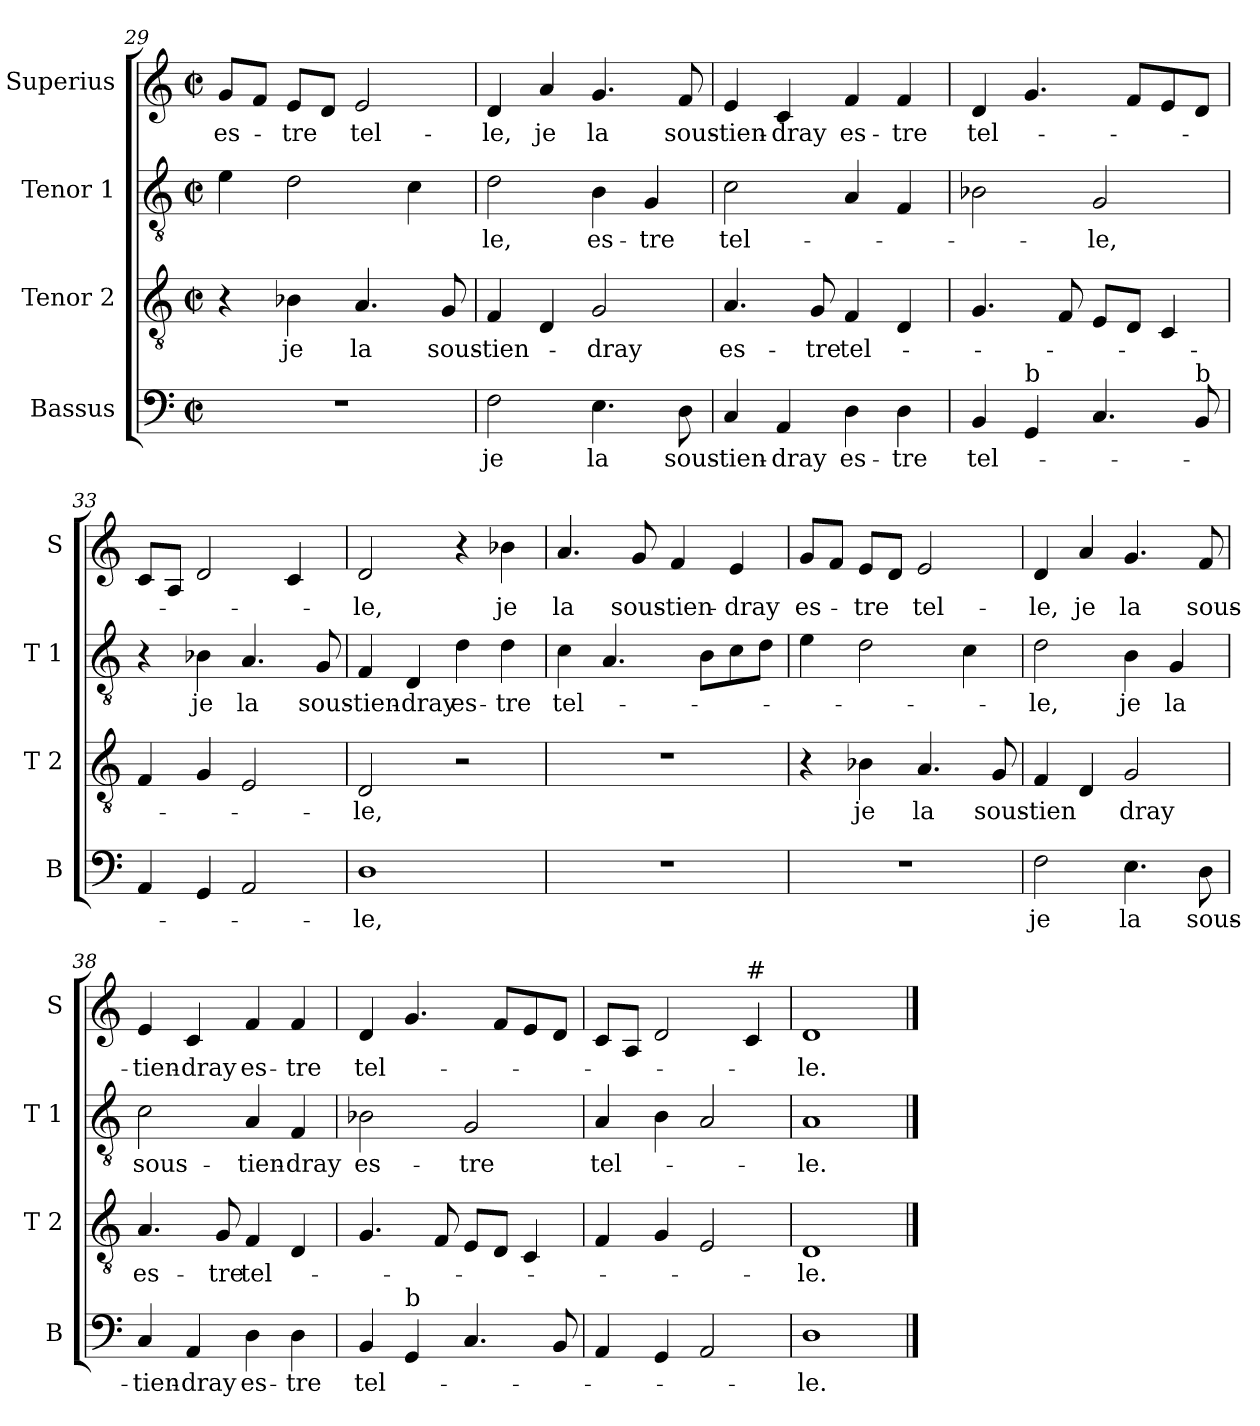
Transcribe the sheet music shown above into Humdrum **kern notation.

**kern	**text	**kern	**text	**kern	**text	**kern	**text
*part4	*part4	*part3	*part3	*part2	*part2	*part1	*part1
*staff4	*staff4	*staff3	*staff3	*staff2	*staff2	*staff1	*staff1
*I"Bassus	*	*I"Tenor 2	*	*I"Tenor 1	*	*I"Superius	*
*I'B	*	*I'T 2	*	*I'T 1	*	*I'S	*
*clefF4	*	*clefGv2	*	*clefGv2	*	*clefG2	*
*k[]	*	*k[]	*	*k[]	*	*k[]	*
*C:	*	*C:	*	*C:	*	*C:	*
*M2/2	*	*M2/2	*	*M2/2	*	*M2/2	*
*met(c|)	*	*met(c|)	*	*met(c|)	*	*met(c|)	*
=29	=29	=29	=29	=29	=29	=29	=29
1r	.	4r	.	4e\	.	8g/L	-es-
.	.	.	.	.	.	8f/J	.
.	.	4B-X\	je	2d\	.	8e/L	-tre
.	.	.	.	.	.	8d/J	.
.	.	4.A/	la	.	.	2e/	tel-
.	.	.	.	4c\	.	.	.
.	.	8G/	sous-	.	.	.	.
=30	=30	=30	=30	=30	=30	=30	=30
2F\	je	4F/	-tien-	2d\	-le,	4d/	-le,
.	.	4D/	.	.	.	4a/	je
4.E\	la	2G/	-dray	4B\	es-	4.g/	la
.	.	.	.	4G/	-tre	.	.
8D\	sous-	.	.	.	.	8f/	sous-
=31	=31	=31	=31	=31	=31	=31	=31
4C/	-tien-	4.A/	es-	2c\	tel-	4e/	-tien-
4AA/	-dray	.	.	.	.	4c/	-dray
.	.	8G/	-tre	.	.	.	.
4D\	es-	4F/	tel-	4A/	.	4f/	es-
4D\	-tre	4D/	.	4F/	.	4f/	-tre
!!LO:PB:g=z
=32	=32	=32	=32	=32	=32	=32	=32
4BB/	tel-	4.G/	.	2B-X\	.	4d/	tel-
!LO:TX:a:t=b	!	!	!	!	!	!	!
4GG/	.	.	.	.	.	4.g/	.
.	.	8F/	.	.	.	.	.
4.C/	.	8E/L	.	2G/	-le,	.	.
.	.	8D/J	.	.	.	8f/L	.
.	.	4C/	.	.	.	8e/	.
!LO:TX:a:t=b	!	!	!	!	!	!	!
8BB/	.	.	.	.	.	8d/J	.
=33	=33	=33	=33	=33	=33	=33	=33
4AA/	.	4F/	.	4r	.	8c/L	.
.	.	.	.	.	.	8A/J	.
4GG/	.	4G/	.	4B-X\	je	2d/	.
2AA/	.	2E/	.	4.A/	la	.	.
.	.	.	.	.	.	4c/	.
.	.	.	.	8G/	sous-	.	.
=34	=34	=34	=34	=34	=34	=34	=34
1D	-le,	2D/	-le,	4F/	-tien-	2d/	-le,
.	.	.	.	4D/	-dray	.	.
.	.	2r	.	4d\	es-	4r	.
.	.	.	.	4d\	-tre	4b-X\	je
=35	=35	=35	=35	=35	=35	=35	=35
1r	.	1r	.	4c\	tel-	4.a/	la
.	.	.	.	4.A/	.	.	.
.	.	.	.	.	.	8g/	sous-
.	.	.	.	.	.	4f/	-tien-
.	.	.	.	8B\L	.	.	.
.	.	.	.	8c\	.	4e/	-dray
.	.	.	.	8d\J	.	.	.
=36	=36	=36	=36	=36	=36	=36	=36
1r	.	4r	.	4e\	.	8g/L	es-
.	.	.	.	.	.	8f/J	.
.	.	4B-X\	je	2d\	.	8e/L	-tre
.	.	.	.	.	.	8d/J	.
.	.	4.A/	la	.	.	2e/	tel-
.	.	.	.	4c\	.	.	.
.	.	8G/	sous-	.	.	.	.
!!LO:LB:g=z
=37	=37	=37	=37	=37	=37	=37	=37
2F\	je	4F/	-tien	2d\	-le,	4d/	-le,
.	.	4D/	.	.	.	4a/	je
4.E\	la	2G/	dray	4B\	je	4.g/	la
.	.	.	.	4G/	la	.	.
8D\	sous-	.	.	.	.	8f/	sous-
=38	=38	=38	=38	=38	=38	=38	=38
4C/	-tien-	4.A/	es-	2c\	sous-	4e/	-tien-
4AA/	-dray	.	.	.	.	4c/	-dray
.	.	8G/	-tre	.	.	.	.
4D\	es-	4F/	tel-	4A/	-tien-	4f/	es-
4D\	-tre	4D/	.	4F/	-dray	4f/	-tre
=39	=39	=39	=39	=39	=39	=39	=39
4BB/	tel-	4.G/	.	2B-X\	es-	4d/	tel-
!LO:TX:a:t=b	!	!	!	!	!	!	!
4GG/	.	.	.	.	.	4.g/	.
.	.	8F/	.	.	.	.	.
4.C/	.	8E/L	.	2G/	-tre	.	.
.	.	8D/J	.	.	.	8f/L	.
.	.	4C/	.	.	.	8e/	.
8BB/	.	.	.	.	.	8d/J	.
=40	=40	=40	=40	=40	=40	=40	=40
4AA/	.	4F/	.	4A/	tel-	8c/L	.
.	.	.	.	.	.	8A/J	.
4GG/	.	4G/	.	4B\	.	2d/	.
2AA/	.	2E/	.	2A/	.	.	.
!	!	!	!	!	!	!LO:TX:a:t=#	!
.	.	.	.	.	.	4c/	.
=41	=41	=41	=41	=41	=41	=41	=41
1D	-le.	1D	-le.	1A	-le.	1d	-le.
==	==	==	==	==	==	==	==
*-	*-	*-	*-	*-	*-	*-	*-
